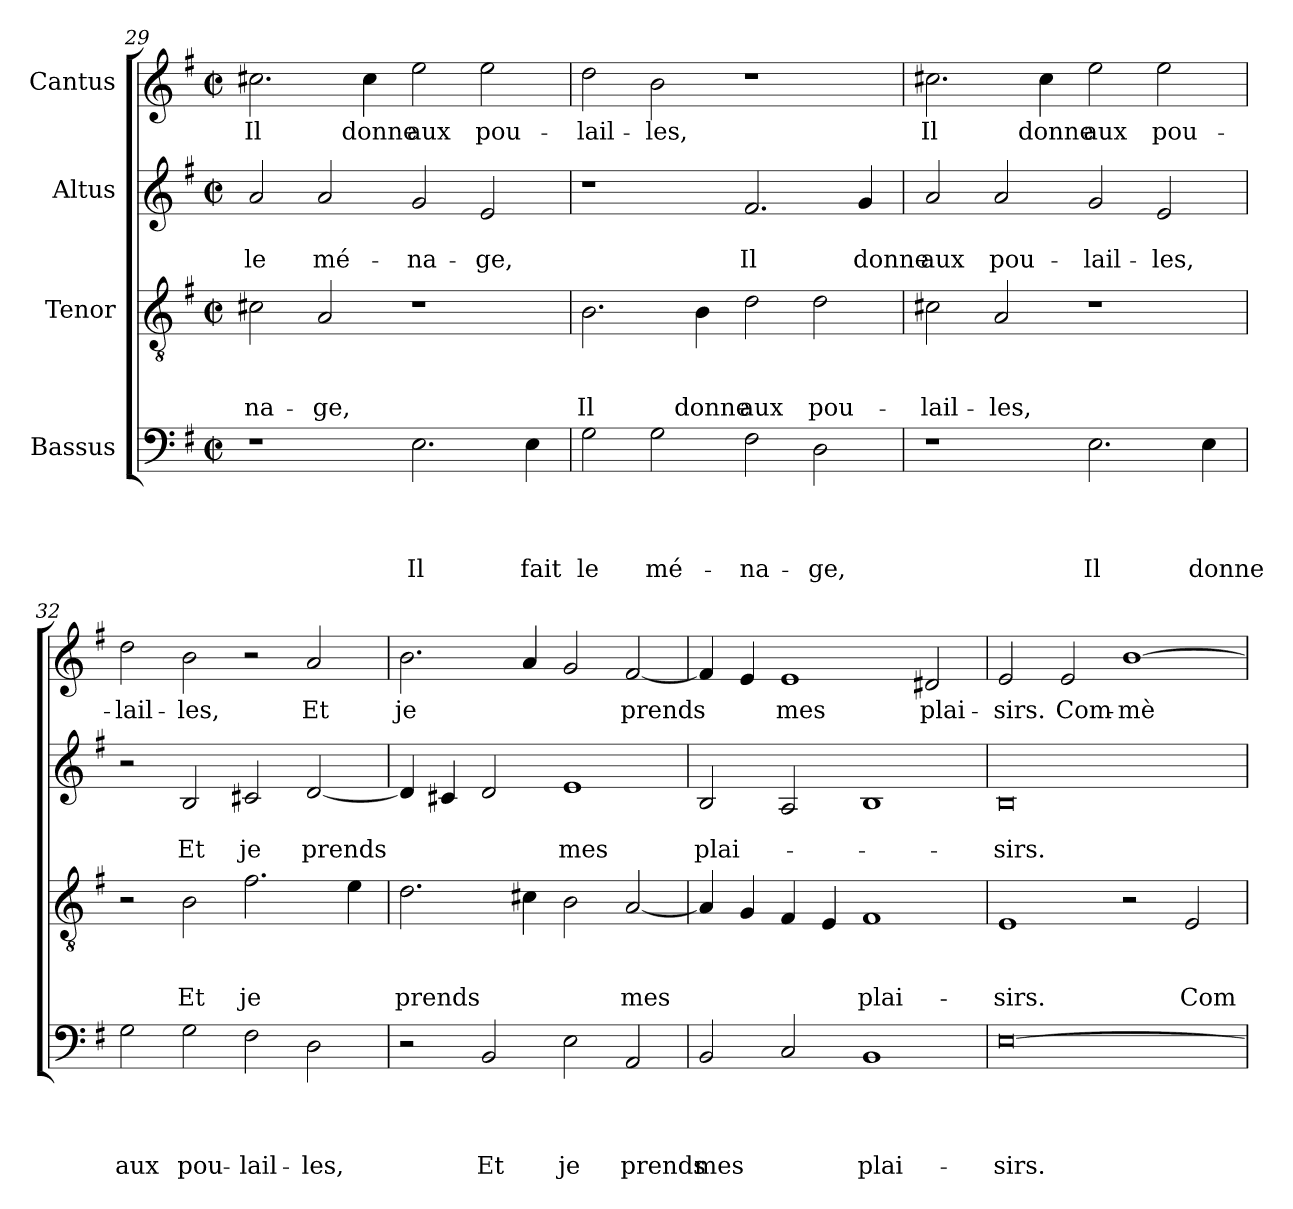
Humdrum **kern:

**kern	**text	**text	**text	**text	**kern	**text	**text	**text	**kern	**text	**text	**kern	**text
*part4	*part4	*part4	*part4	*part4	*part3	*part3	*part3	*part3	*part2	*part2	*part2	*part1	*part1
*staff4	*staff4	*staff4	*staff4	*staff4	*staff3	*staff3	*staff3	*staff3	*staff2	*staff2	*staff2	*staff1	*staff1
*I"Bassus	*	*	*	*	*I"Tenor	*	*	*	*I"Altus	*	*	*I"Cantus	*
*clefF4	*	*	*	*	*clefGv2	*	*	*	*clefG2	*	*	*clefG2	*
*k[f#]	*	*	*	*	*k[f#]	*	*	*	*k[f#]	*	*	*k[f#]	*
*G:	*	*	*	*	*G:	*	*	*	*G:	*	*	*G:	*
*M2/2	*	*	*	*	*M2/2	*	*	*	*M2/2	*	*	*M2/2	*
*met(c|)	*	*	*	*	*met(c|)	*	*	*	*met(c|)	*	*	*met(c|)	*
=29	=29	=29	=29	=29	=29	=29	=29	=29	=29	=29	=29	=29	=29
!	!	!	!	!	!	!	!	!LO:LY:b	!	!	!LO:LY:b	!	!LO:LY:b
1r	.	.	.	.	2c#X\	.	.	-na-	2a/	.	le	2.cc#X\	Il
!	!	!	!	!	!	!	!	!LO:LY:b	!	!	!LO:LY:b	!	!
.	.	.	.	.	2A/	.	.	-ge,	2a/	.	mé-	.	.
!	!	!	!	!	!	!	!	!	!	!	!	!	!LO:LY:b
.	.	.	.	.	.	.	.	.	.	.	.	4cc#\	donne
!	!	!	!	!LO:LY:b	!	!	!	!	!	!	!LO:LY:b	!	!LO:LY:b
2.E\	.	.	.	Il	1r	.	.	.	2g/	.	-na-	2ee\	aux
!	!	!	!	!	!	!	!	!	!	!	!LO:LY:b	!	!LO:LY:b
.	.	.	.	.	.	.	.	.	2e/	.	-ge,	2ee\	pou-
!	!	!	!	!LO:LY:b	!	!	!	!	!	!	!	!	!
4E\	.	.	.	fait	.	.	.	.	.	.	.	.	.
=30	=30	=30	=30	=30	=30	=30	=30	=30	=30	=30	=30	=30	=30
!	!	!	!	!LO:LY:b	!	!	!	!LO:LY:b	!	!	!	!	!LO:LY:b
2G\	.	.	.	le	2.B\	.	.	Il	1r	.	.	2dd\	-lail-
!	!	!	!	!LO:LY:b	!	!	!	!	!	!	!	!	!LO:LY:b
2G\	.	.	.	mé-	.	.	.	.	.	.	.	2b\	-les,
!	!	!	!	!	!	!	!	!LO:LY:b	!	!	!	!	!
.	.	.	.	.	4B\	.	.	donne	.	.	.	.	.
!	!	!	!	!LO:LY:b	!	!	!	!LO:LY:b	!	!	!LO:LY:b	!	!
2F#\	.	.	.	-na-	2d\	.	.	aux	2.f#/	.	Il	1r	.
!	!	!	!	!LO:LY:b	!	!	!	!LO:LY:b	!	!	!	!	!
2D\	.	.	.	-ge,	2d\	.	.	pou-	.	.	.	.	.
!	!	!	!	!	!	!	!	!	!	!	!LO:LY:b	!	!
.	.	.	.	.	.	.	.	.	4g/	.	donne	.	.
=31	=31	=31	=31	=31	=31	=31	=31	=31	=31	=31	=31	=31	=31
!	!	!	!	!	!	!	!	!LO:LY:b	!	!	!LO:LY:b	!	!LO:LY:b
1r	.	.	.	.	2c#X\	.	.	-lail-	2a/	.	aux	2.cc#X\	Il
!	!	!	!	!	!	!	!	!LO:LY:b	!	!	!LO:LY:b	!	!
.	.	.	.	.	2A/	.	.	-les,	2a/	.	pou-	.	.
!	!	!	!	!	!	!	!	!	!	!	!	!	!LO:LY:b
.	.	.	.	.	.	.	.	.	.	.	.	4cc#\	donne
!	!	!	!	!LO:LY:b	!	!	!	!	!	!	!LO:LY:b	!	!LO:LY:b
2.E\	.	.	.	Il	1r	.	.	.	2g/	.	-lail-	2ee\	aux
!	!	!	!	!	!	!	!	!	!	!	!LO:LY:b	!	!LO:LY:b
.	.	.	.	.	.	.	.	.	2e/	.	-les,	2ee\	pou-
!	!	!	!	!LO:LY:b	!	!	!	!	!	!	!	!	!
4E\	.	.	.	donne	.	.	.	.	.	.	.	.	.
!!LO:LB:g=z
=32	=32	=32	=32	=32	=32	=32	=32	=32	=32	=32	=32	=32	=32
!	!	!	!	!LO:LY:b	!	!	!	!	!	!	!	!	!LO:LY:b
2G\	.	.	.	aux	2r	.	.	.	2r	.	.	2dd\	-lail-
!	!	!	!	!LO:LY:b	!	!	!	!LO:LY:b	!	!	!LO:LY:b	!	!LO:LY:b
2G\	.	.	.	pou-	2B\	.	.	Et	2B/	.	Et	2b\	-les,
!	!	!	!	!LO:LY:b	!	!	!	!LO:LY:b	!	!	!LO:LY:b	!	!
2F#\	.	.	.	-lail-	2.f#\	.	.	je	2c#X/	.	je	2r	.
!	!	!	!	!LO:LY:b	!	!	!	!	!	!	!LO:LY:b	!	!LO:LY:b
2D\	.	.	.	-les,	.	.	.	.	[<2d/	.	prends	2a/	Et
.	.	.	.	.	4e\	.	.	.	.	.	.	.	.
=33	=33	=33	=33	=33	=33	=33	=33	=33	=33	=33	=33	=33	=33
!	!	!	!	!	!	!	!	!LO:LY:b	!	!	!	!	!LO:LY:b
2r	.	.	.	.	2.d\	.	.	prends	4d/]	.	.	2.b\	je
.	.	.	.	.	.	.	.	.	4c#X/	.	.	.	.
!	!	!	!	!LO:LY:b	!	!	!	!	!	!	!	!	!
2BB/	.	.	.	Et	.	.	.	.	2d/	.	.	.	.
.	.	.	.	.	4c#X\	.	.	.	.	.	.	4a/	.
!	!	!	!	!LO:LY:b	!	!	!	!	!	!	!LO:LY:b	!	!
2E\	.	.	.	je	2B\	.	.	.	1e	.	mes	2g/	.
!	!	!	!	!LO:LY:b	!	!	!	!LO:LY:b	!	!	!	!	!LO:LY:b
2AA/	.	.	.	prends	[<2A/	.	.	mes	.	.	.	[<2f#/	prends
=34	=34	=34	=34	=34	=34	=34	=34	=34	=34	=34	=34	=34	=34
!	!	!	!	!LO:LY:b	!	!	!	!	!	!	!LO:LY:b	!	!
2BB/	.	.	.	mes	4A/]	.	.	.	2B/	.	plai-	4f#/]	.
.	.	.	.	.	4G/	.	.	.	.	.	.	4e/	.
!	!	!	!	!	!	!	!	!	!	!	!	!	!LO:LY:b
2C/	.	.	.	.	4F#/	.	.	.	2A/	.	.	1e	mes
.	.	.	.	.	4E/	.	.	.	.	.	.	.	.
!	!	!	!	!LO:LY:b	!	!	!	!LO:LY:b	!	!	!	!	!
1BB	.	.	.	plai-	1F#	.	.	plai-	1B	.	.	.	.
!	!	!	!	!	!	!	!	!	!	!	!	!	!LO:LY:b
.	.	.	.	.	.	.	.	.	.	.	.	2d#X/	plai-
=35	=35	=35	=35	=35	=35	=35	=35	=35	=35	=35	=35	=35	=35
!	!	!	!	!LO:LY:b	!	!	!	!LO:LY:b	!	!	!LO:LY:b	!	!LO:LY:b
[>0E	.	.	.	-sirs.	1E	.	.	-sirs.	0B	.	-sirs.	2e/	-sirs.
!	!	!	!	!	!	!	!	!	!	!	!	!	!LO:LY:b
.	.	.	.	.	.	.	.	.	.	.	.	2e/	Com-
!	!	!	!	!	!	!	!	!	!	!	!	!	!LO:LY:b
.	.	.	.	.	2r	.	.	.	.	.	.	[>1b	-mè-
!	!	!	!	!	!	!	!	!LO:LY:b	!	!	!	!	!
.	.	.	.	.	2E/	.	.	Com-	.	.	.	.	.
=	=	=	=	=	=	=	=	=	=	=	=	=	=
*-	*-	*-	*-	*-	*-	*-	*-	*-	*-	*-	*-	*-	*-
